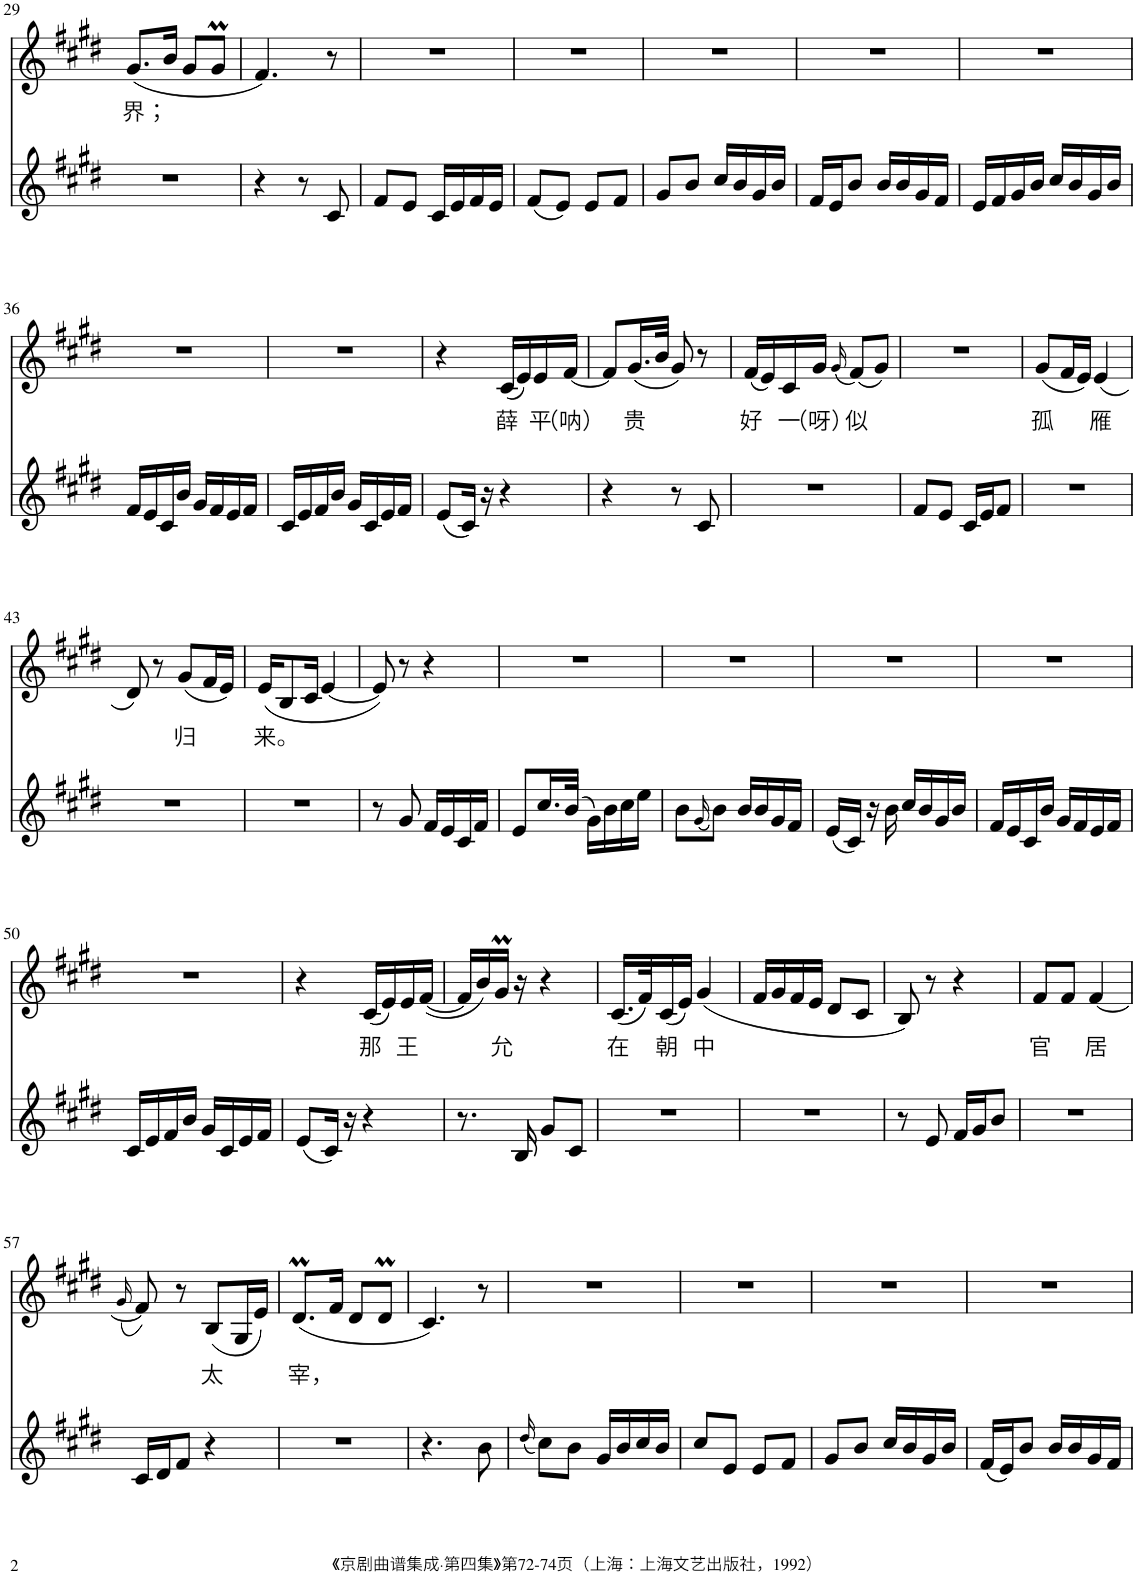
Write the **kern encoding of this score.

**kern	**kern	**text
*part2	*part1	*part1
*staff2	*staff1	*staff1
*I"Piano	*I"Piano	*
*I'Pno	*I'Pno	*
!!LO:PB:g=z
*clefG2	*clefG2	*
*k[f#c#g#d#]	*k[f#c#g#d#]	*
*M2/4	*M2/4	*
=29	=29	=29
!	!	!LO:LY:b
2r	(8.g#/L	界；
.	16b/Jk	.
.	8g#/L	.
.	8g#m/J	.
=30	=30	=30
4r	4.f#/)	.
8r	.	.
8c#/	8r	.
=31	=31	=31
8f#/L	2r	.
8e/J	.	.
16c#/LL	.	.
16e/	.	.
16f#/	.	.
16e/JJ	.	.
=32	=32	=32
(8f#/L	2r	.
8e/J)	.	.
8e/L	.	.
8f#/J	.	.
=33	=33	=33
8g#/L	2r	.
8b/J	.	.
16cc#/LL	.	.
16b/	.	.
16g#/	.	.
16b/JJ	.	.
=34	=34	=34
16f#/LL	2r	.
16e/J	.	.
8b/J	.	.
16b/LL	.	.
16b/	.	.
16g#/	.	.
16f#/JJ	.	.
=35	=35	=35
16e/LL	2r	.
16f#/	.	.
16g#/	.	.
16b/JJ	.	.
16cc#/LL	.	.
16b/	.	.
16g#/	.	.
16b/JJ	.	.
!!LO:LB:g=z
=36	=36	=36
16f#/LL	2r	.
16e/	.	.
16c#/	.	.
16b/JJ	.	.
16g#/LL	.	.
16f#/	.	.
16e/	.	.
16f#/JJ	.	.
=37	=37	=37
16c#/LL	2r	.
16e/	.	.
16f#/	.	.
16b/JJ	.	.
16g#/LL	.	.
16c#/	.	.
16e/	.	.
16f#/JJ	.	.
=38	=38	=38
(8e/L	4r	.
16c#/Jk)	.	.
16r	.	.
!	!	!LO:LY:b
4r	(16c#/LL	薛
.	16e/)	.
!	!	!LO:LY:b
.	16e/	平
!	!	!LO:LY:b
.	[16f#/JJ	（呐）
=39	=39	=39
4r	8f#/L]	.
!	!	!LO:LY:b
.	(16.g#/L	贵
.	32b/JJk	.
8r	8g#/)	.
8c#/	8r	.
=40	=40	=40
!	!	!LO:LY:b
2r	(16f#/LL	好
.	16e/)	.
!	!	!LO:LY:b
.	16c#/	一
!	!	!LO:LY:b
.	16g#/JJ	（呀）
.	(16qg#/	.
!	!	!LO:LY:b
.	(8f#/L)	似
.	8g#/J)	.
=41	=41	=41
8f#/L	2r	.
8e/J	.	.
16c#/LL	.	.
16e/J	.	.
8f#/J	.	.
=42	=42	=42
!	!	!LO:LY:b
2r	(8g#/L	孤
.	16f#/L	.
.	16e/JJ)	.
!	!	!LO:LY:b
.	(4e/	雁
!!LO:LB:g=z
=43	=43	=43
2r	8d#/)	.
.	8r	.
!	!	!LO:LY:b
.	(8g#/L	归
.	16f#/L	.
.	16e/JJ)	.
=44	=44	=44
!	!	!LO:LY:b
2r	(16e/KL	来。
.	8B/	.
.	16c#/Jk	.
.	[4e/	.
=45	=45	=45
8r	8e/])	.
8g#/	8r	.
16f#/LL	4r	.
16e/	.	.
16c#/	.	.
16f#/JJ	.	.
=46	=46	=46
8e/L	2r	.
16.cc#/L	.	.
(32b/JJk	.	.
16g#\LL)	.	.
16b\	.	.
16cc#\	.	.
16ee\JJ	.	.
=47	=47	=47
8b\L	2r	.
(16qg#/	.	.
8b\J)	.	.
16b/LL	.	.
16b/	.	.
16g#/	.	.
16f#/JJ	.	.
=48	=48	=48
(16e/LL	2r	.
16c#/JJ)	.	.
16r	.	.
16b\	.	.
16cc#/LL	.	.
16b/	.	.
16g#/	.	.
16b/JJ	.	.
=49	=49	=49
16f#/LL	2r	.
16e/	.	.
16c#/	.	.
16b/JJ	.	.
16g#/LL	.	.
16f#/	.	.
16e/	.	.
16f#/JJ	.	.
!!LO:LB:g=z
=50	=50	=50
16c#/LL	2r	.
16e/	.	.
16f#/	.	.
16b/JJ	.	.
16g#/LL	.	.
16c#/	.	.
16e/	.	.
16f#/JJ	.	.
=51	=51	=51
(8e/L	4r	.
16c#/Jk)	.	.
16r	.	.
!	!	!LO:LY:b
4r	(16c#/LL	那
.	16e/)	.
!	!	!LO:LY:b
.	16e/	王
.	([16f#/JJ	.
=52	=52	=52
8.r	16f#/LL]	.
.	16b/)	.
!	!	!LO:LY:b
.	16g#m/JJ	允
16B/	16r	.
8g#/L	4r	.
8c#/J	.	.
=53	=53	=53
!	!	!LO:LY:b
2r	(16.c#/LL	在
.	32f#/K)	.
!	!	!LO:LY:b
.	(16c#/	朝
.	16e/JJ)	.
!	!	!LO:LY:b
.	(4g#/	中
=54	=54	=54
2r	16f#/LL	.
.	16g#/	.
.	16f#/	.
.	16e/JJ	.
.	8d#/L	.
.	8c#/J	.
=55	=55	=55
8r	8B/)	.
8e/	8r	.
16f#/LL	4r	.
16g#/J	.	.
8b/J	.	.
=56	=56	=56
!	!	!LO:LY:b
2r	8f#/L	官
.	8f#/J	.
!	!	!LO:LY:b
.	[4f#/	居
!!LO:LB:g=z
=57	=57	=57
.	(16qg#/	.
16c#/LL	8f#/])	.
16d#/J	.	.
8f#/J	8r	.
!	!	!LO:LY:b
4r	(8B/L	太
.	16G#/L	.
.	16e/JJ)	.
=58	=58	=58
!	!	!LO:LY:b
2r	(8.d#m/L	宰，
.	16f#/Jk	.
.	8d#/L	.
.	8d#m/J	.
=59	=59	=59
4.r	4.c#/)	.
8b\	8r	.
=60	=60	=60
(16qdd#/	.	.
8cc#\L)	2r	.
8b\J	.	.
16g#/LL	.	.
16b/	.	.
16cc#/	.	.
16b/JJ	.	.
=61	=61	=61
8cc#/L	2r	.
8e/J	.	.
8e/L	.	.
8f#/J	.	.
=62	=62	=62
8g#/L	2r	.
8b/J	.	.
16cc#/LL	.	.
16b/	.	.
16g#/	.	.
16b/JJ	.	.
=63	=63	=63
(16f#/LL	2r	.
16e/J)	.	.
8b/J	.	.
16b/LL	.	.
16b/	.	.
16g#/	.	.
16f#/JJ	.	.
=	=	=
*-	*-	*-
